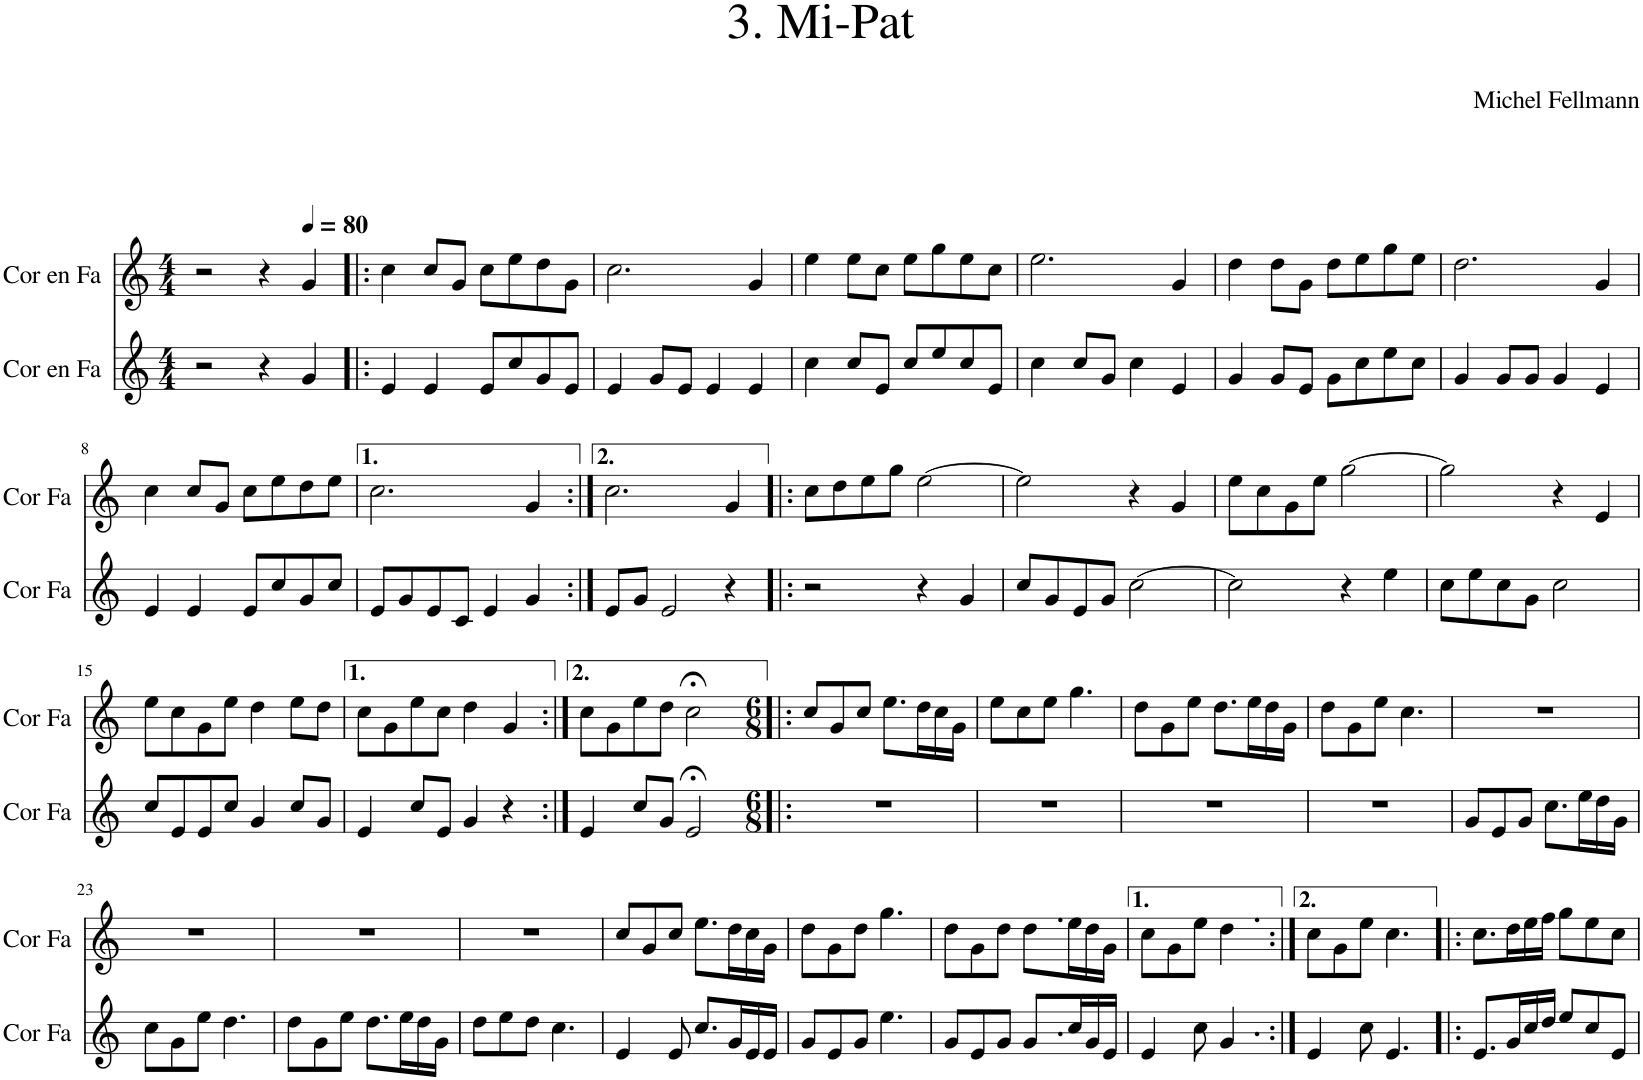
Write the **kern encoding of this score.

**kern	**kern
*part2	*part1
*staff2	*staff1
*I"Cor en Fa	*I"Cor en Fa
*I'Cor Fa	*I'Cor Fa
*clefG2	*clefG2
*Trd4c7	*Trd4c7
*k[]	*k[]
*M4/4	*M4/4
=1	=1
2r	2r
4r	4r
*	*MM80
4g/	4g/
=2!|:	=2!|:
4e/	4cc\
4e/	8cc/L
.	8g/J
8e/L	8cc\L
8cc/	8ee\
8g/	8dd\
8e/J	8g\J
=3	=3
4e/	2.cc\
8g/L	.
8e/J	.
4e/	.
4e/	4g/
=4	=4
4cc\	4ee\
8cc/L	8ee\L
8e/J	8cc\J
8cc/L	8ee\L
8ee/	8gg\
8cc/	8ee\
8e/J	8cc\J
=5	=5
4cc\	2.ee\
8cc/L	.
8g/J	.
4cc\	.
4e/	4g/
=6	=6
4g/	4dd\
8g/L	8dd\L
8e/J	8g\J
8g\L	8dd\L
8cc\	8ee\
8ee\	8gg\
8cc\J	8ee\J
=7	=7
4g/	2.dd\
8g/L	.
8g/J	.
4g/	.
4e/	4g/
!!LO:LB:g=z
=8	=8
4e/	4cc\
4e/	8cc/L
.	8g/J
8e/L	8cc\L
8cc/	8ee\
8g/	8dd\
8cc/J	8ee\J
=9	=9
8e/L	2.cc\
8g/	.
8e/	.
8c/J	.
4e/	.
4g/	4g/
=10:|!	=10:|!
8e/L	2.cc\
8g/J	.
2e/	.
4r	4g/
=11!|:	=11!|:
2r	8cc\L
.	8dd\
.	8ee\
.	8gg\J
4r	[2ee\
4g/	.
=12	=12
8cc/L	2ee\]
8g/	.
8e/	.
8g/J	.
[2cc\	4r
.	4g/
=13	=13
2cc\]	8ee\L
.	8cc\
.	8g\
.	8ee\J
4r	[2gg\
4ee\	.
=14	=14
8cc\L	2gg\]
8ee\	.
8cc\	.
8g\J	.
2cc\	4r
.	4e/
!!LO:LB:g=z
=15	=15
8cc/L	8ee\L
8e/	8cc\
8e/	8g\
8cc/J	8ee\J
4g/	4dd\
8cc/L	8ee\L
8g/J	8dd\J
=16	=16
4e/	8cc\L
.	8g\
8cc/L	8ee\
8e/J	8cc\J
4g/	4dd\
4r	4g/
=17:|!	=17:|!
4e/	8cc\L
.	8g\
8cc/L	8ee\
8g/J	8dd\J
2e;</	2cc;<\
=18!|:	=18!|:
*M6/8	*M6/8
2.r	8cc/L
.	8g/
.	8cc/J
.	8.ee\L
.	16dd\L
.	16cc\
.	16g\JJ
=19	=19
2.r	8ee\L
.	8cc\
.	8ee\J
.	4.gg\
=20	=20
2.r	8dd\L
.	8g\
.	8ee\J
.	8.dd\L
.	16ee\L
.	16dd\
.	16g\JJ
=21	=21
2.r	8dd\L
.	8g\
.	8ee\J
.	4.cc\
=22	=22
8g/L	2.r
8e/	.
8g/J	.
8.cc\L	.
16ee\L	.
16dd\	.
16g\JJ	.
!!LO:LB:g=z
=23	=23
8cc\L	2.r
8g\	.
8ee\J	.
4.dd\	.
=24	=24
8dd\L	2.r
8g\	.
8ee\J	.
8.dd\L	.
16ee\L	.
16dd\	.
16g\JJ	.
=25	=25
8dd\L	2.r
8ee\	.
8dd\J	.
4.cc\	.
=26	=26
4e/	8cc/L
.	8g/
8e/	8cc/J
8.cc/L	8.ee\L
16g/L	16dd\L
16e/	16cc\
16e/JJ	16g\JJ
=27	=27
8g/L	8dd\L
8e/	8g\
8g/J	8dd\J
4.ee\	4.gg\
=28	=28
8g/L	8dd\L
8e/	8g\
8g/J	8dd\J
8.g/L	8.dd\L
16cc/L	16ee\L
16g/	16dd\
16e/JJ	16g\JJ
=29	=29
4e/	8cc\L
.	8g\
8cc\	8ee\J
4.g/	4.dd\
=30:|!	=30:|!
4e/	8cc\L
.	8g\
8cc\	8ee\J
4.e/	4.cc\
=31!|:	=31!|:
8.e/L	8.cc\L
16g/L	16dd\L
16cc/	16ee\
16dd/JJ	16ff\JJ
8ee/L	8gg\L
8cc/	8ee\
8e/J	8cc\J
=	=
*-	*-
